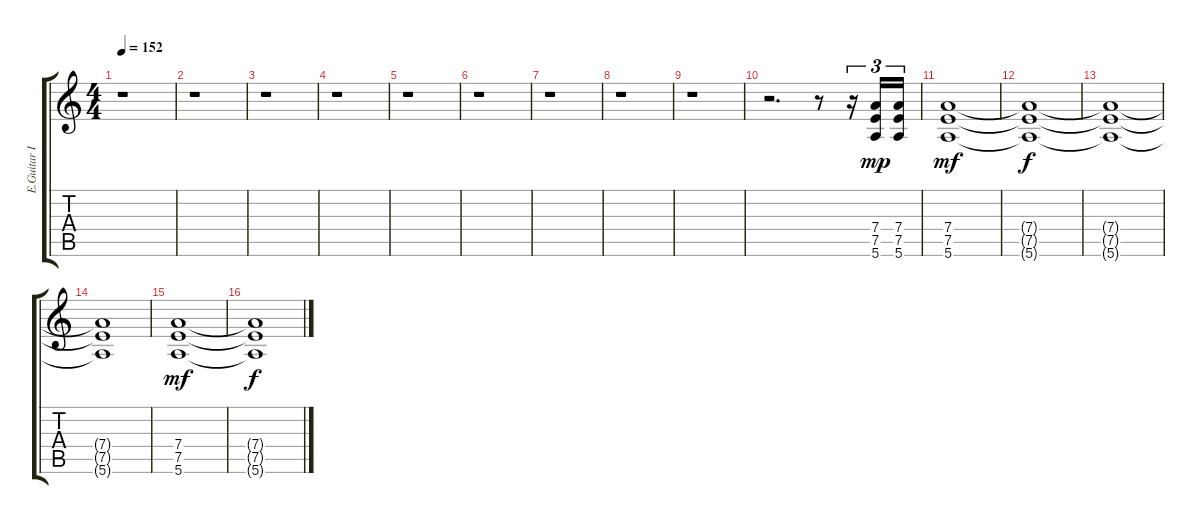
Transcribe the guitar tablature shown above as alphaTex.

\track ("E.Guitar I" "E.Guitar I") {instrument overdrivenguitar}
\staff {score tabs}
\tuning (E4 B3 G3 D3 A2 E2) {hide}
\ts (4 4)
\tempo 152
\clef g2
\ks c
r.1{dy mp instrument overdrivenguitar} |
r.1 |
r.1 |
r.1 |
r.1 |
r.1 |
r.1 |
r.1 |
r.1 |
r.2{d} r.8 r.16{tu (3 2)} (7.4 7.5 5.6).16{tu (3 2)} (7.4 7.5 5.6).16{tu (3 2)} |
(7.4 7.5 5.6).1{dy mf} |
(7.4{t} 7.5{t} 5.6{t}).1{dy f} |
(7.4{t} 7.5{t} 5.6{t}).1 |
(7.4{t} 7.5{t} 5.6{t}).1 |
(7.4 7.5 5.6).1{dy mf} |
(7.4{t} 7.5{t} 5.6{t}).1{dy f}
